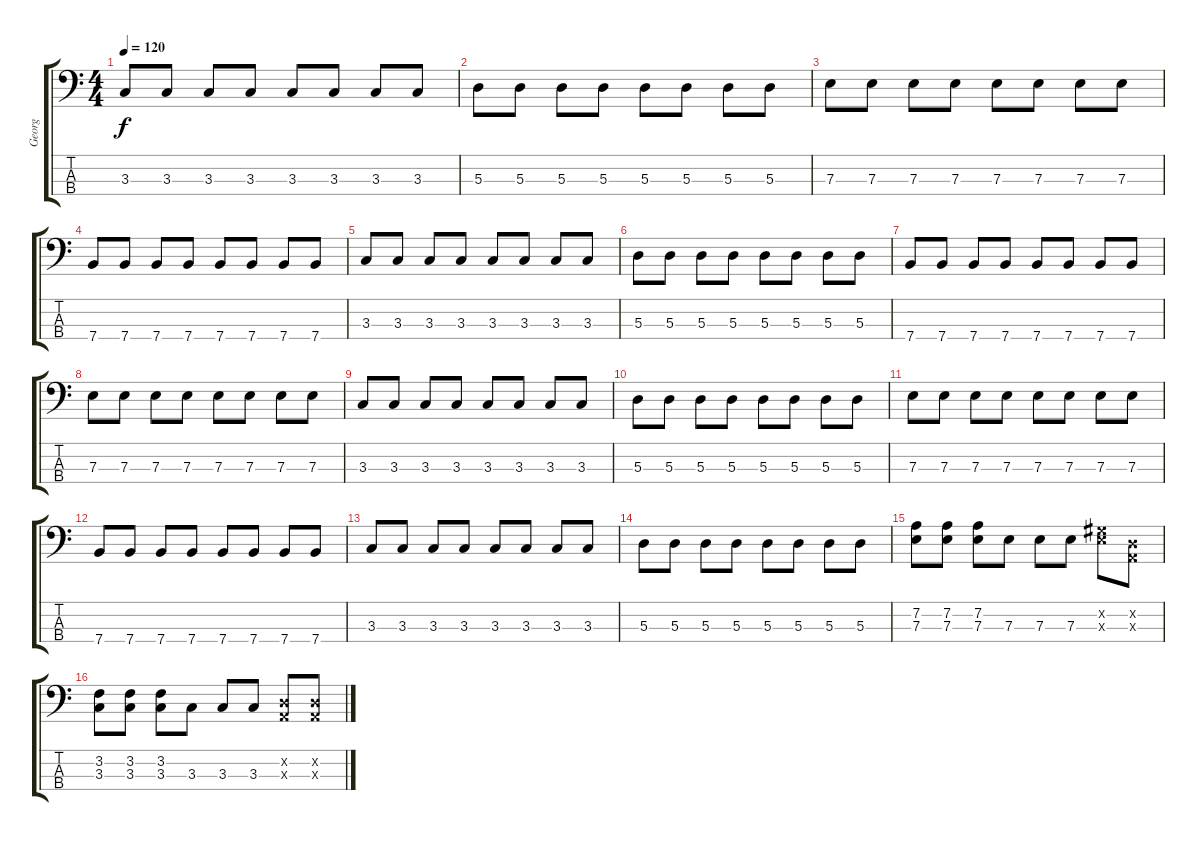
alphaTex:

\track ("Georg" "Georg") {instrument electricbasspick}
\staff {score tabs}
\tuning (G2 D2 A1 E1) {hide}
\ts (4 4)
\tempo 120
\clef f4
\ks c
3.3.8{dy f} 3.3.8 3.3.8 3.3.8 3.3.8 3.3.8 3.3.8 3.3.8 |
5.3.8 5.3.8 5.3.8 5.3.8 5.3.8 5.3.8 5.3.8 5.3.8 |
7.3.8 7.3.8 7.3.8 7.3.8 7.3.8 7.3.8 7.3.8 7.3.8 |
7.4.8 7.4.8 7.4.8 7.4.8 7.4.8 7.4.8 7.4.8 7.4.8 |
3.3.8 3.3.8 3.3.8 3.3.8 3.3.8 3.3.8 3.3.8 3.3.8 |
5.3.8 5.3.8 5.3.8 5.3.8 5.3.8 5.3.8 5.3.8 5.3.8 |
7.4.8 7.4.8 7.4.8 7.4.8 7.4.8 7.4.8 7.4.8 7.4.8 |
7.3.8 7.3.8 7.3.8 7.3.8 7.3.8 7.3.8 7.3.8 7.3.8 |
3.3.8 3.3.8 3.3.8 3.3.8 3.3.8 3.3.8 3.3.8 3.3.8 |
5.3.8 5.3.8 5.3.8 5.3.8 5.3.8 5.3.8 5.3.8 5.3.8 |
7.3.8 7.3.8 7.3.8 7.3.8 7.3.8 7.3.8 7.3.8 7.3.8 |
7.4.8 7.4.8 7.4.8 7.4.8 7.4.8 7.4.8 7.4.8 7.4.8 |
3.3.8 3.3.8 3.3.8 3.3.8 3.3.8 3.3.8 3.3.8 3.3.8 |
5.3.8 5.3.8 5.3.8 5.3.8 5.3.8 5.3.8 5.3.8 5.3.8 |
(7.2 7.3).8 (7.2 7.3).8 (7.2 7.3).8 7.3.8 7.3.8 7.3.8 (6.2{x} 7.3{x}).8 (0.2{x} 0.3{x}).8 |
(3.2 3.3).8 (3.2 3.3).8 (3.2 3.3).8 3.3.8 3.3.8 3.3.8 (0.2{x} 0.3{x}).8 (0.2{x} 0.3{x}).8
